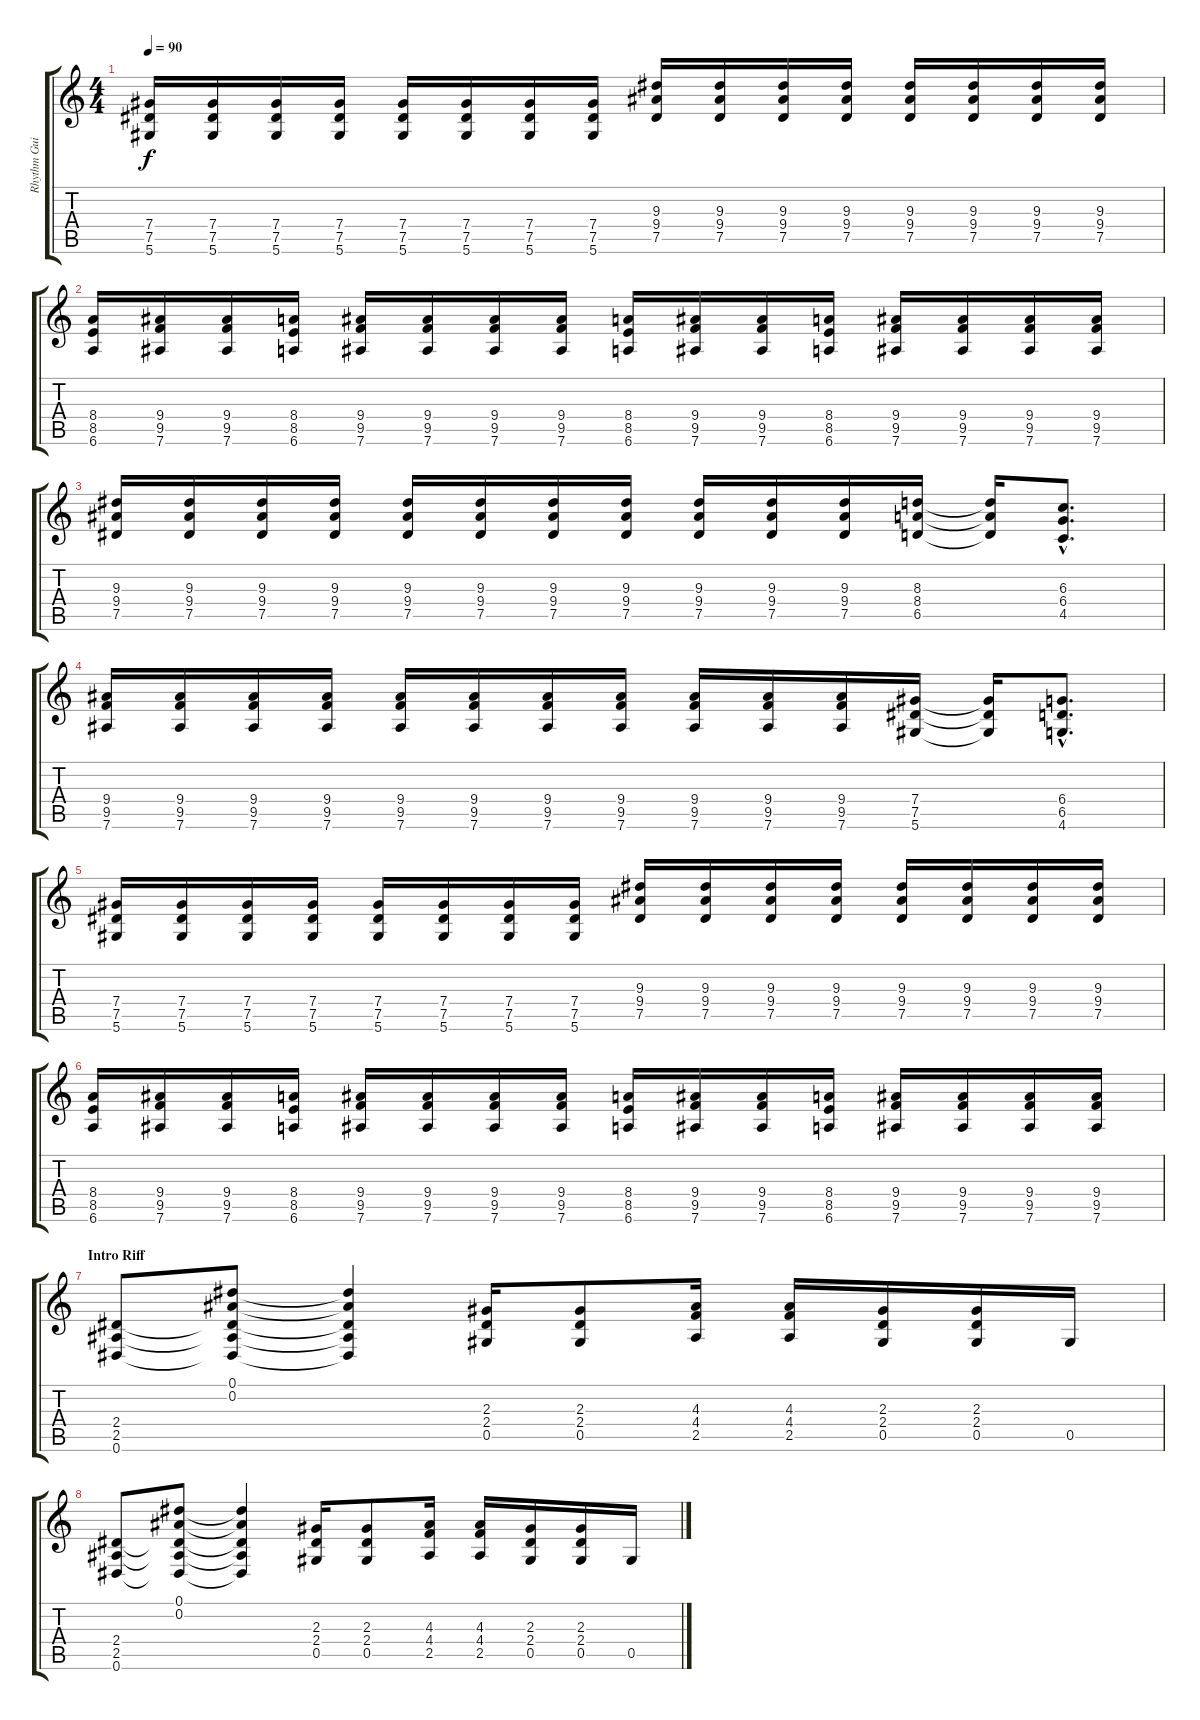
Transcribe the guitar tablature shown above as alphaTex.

\track ("Rhythm Guitar" "Rhythm Gui") {instrument distortionguitar}
\staff {score tabs}
\tuning (Eb4 Bb3 Gb3 Db3 Ab2 Eb2) {hide}
\ts (4 4)
\tempo 90
\clef g2
\ks c
(7.4 7.5 5.6).16{dy f} (7.4 7.5 5.6).16 (7.4 7.5 5.6).16 (7.4 7.5 5.6).16 (7.4 7.5 5.6).16 (7.4 7.5 5.6).16 (7.4 7.5 5.6).16 (7.4 7.5 5.6).16 (9.3 9.4 7.5).16 (9.3 9.4 7.5).16 (9.3 9.4 7.5).16 (9.3 9.4 7.5).16 (9.3 9.4 7.5).16 (9.3 9.4 7.5).16 (9.3 9.4 7.5).16 (9.3 9.4 7.5).16 |
(8.4 8.5 6.6).16 (9.4 9.5 7.6).16 (9.4 9.5 7.6).16 (8.4 8.5 6.6).16 (9.4 9.5 7.6).16 (9.4 9.5 7.6).16 (9.4 9.5 7.6).16 (9.4 9.5 7.6).16 (8.4 8.5 6.6).16 (9.4 9.5 7.6).16 (9.4 9.5 7.6).16 (8.4 8.5 6.6).16 (9.4 9.5 7.6).16 (9.4 9.5 7.6).16 (9.4 9.5 7.6).16 (9.4 9.5 7.6).16 |
(9.3 9.4 7.5).16 (9.3 9.4 7.5).16 (9.3 9.4 7.5).16 (9.3 9.4 7.5).16 (9.3 9.4 7.5).16 (9.3 9.4 7.5).16 (9.3 9.4 7.5).16 (9.3 9.4 7.5).16 (9.3 9.4 7.5).16 (9.3 9.4 7.5).16 (9.3 9.4 7.5).16 (8.3 8.4 6.5).16 (8.3{t} 8.4{t} 6.5{t}).16 (6.3{hac} 6.4{hac} 4.5{hac}).8{d} |
(9.4 9.5 7.6).16 (9.4 9.5 7.6).16 (9.4 9.5 7.6).16 (9.4 9.5 7.6).16 (9.4 9.5 7.6).16 (9.4 9.5 7.6).16 (9.4 9.5 7.6).16 (9.4 9.5 7.6).16 (9.4 9.5 7.6).16 (9.4 9.5 7.6).16 (9.4 9.5 7.6).16 (7.4 7.5 5.6).16 (7.4{t} 7.5{t} 5.6{t}).16 (6.4{hac} 6.5{hac} 4.6{hac}).8{d} |
(7.4 7.5 5.6).16 (7.4 7.5 5.6).16 (7.4 7.5 5.6).16 (7.4 7.5 5.6).16 (7.4 7.5 5.6).16 (7.4 7.5 5.6).16 (7.4 7.5 5.6).16 (7.4 7.5 5.6).16 (9.3 9.4 7.5).16 (9.3 9.4 7.5).16 (9.3 9.4 7.5).16 (9.3 9.4 7.5).16 (9.3 9.4 7.5).16 (9.3 9.4 7.5).16 (9.3 9.4 7.5).16 (9.3 9.4 7.5).16 |
(8.4 8.5 6.6).16 (9.4 9.5 7.6).16 (9.4 9.5 7.6).16 (8.4 8.5 6.6).16 (9.4 9.5 7.6).16 (9.4 9.5 7.6).16 (9.4 9.5 7.6).16 (9.4 9.5 7.6).16 (8.4 8.5 6.6).16 (9.4 9.5 7.6).16 (9.4 9.5 7.6).16 (8.4 8.5 6.6).16 (9.4 9.5 7.6).16 (9.4 9.5 7.6).16 (9.4 9.5 7.6).16 (9.4 9.5 7.6).16 |
\section ("" "Intro Riff")
(2.4 2.5 0.6).8 (0.1 0.2 2.4{t} 2.5{t} 0.6{t}).8 (0.1{t} 0.2{t} 2.4{t} 2.5{t} 0.6{t}).4 (2.3 2.4 0.5).16 (2.3 2.4 0.5).8 (4.3 4.4 2.5).16 (4.3 4.4 2.5).16 (2.3 2.4 0.5).16 (2.3 2.4 0.5).16 0.5.16 |
(2.4 2.5 0.6).8 (0.1 0.2 2.4{t} 2.5{t} 0.6{t}).8 (0.1{t} 0.2{t} 2.4{t} 2.5{t} 0.6{t}).4 (2.3 2.4 0.5).16 (2.3 2.4 0.5).8 (4.3 4.4 2.5).16 (4.3 4.4 2.5).16 (2.3 2.4 0.5).16 (2.3 2.4 0.5).16 0.5.16
